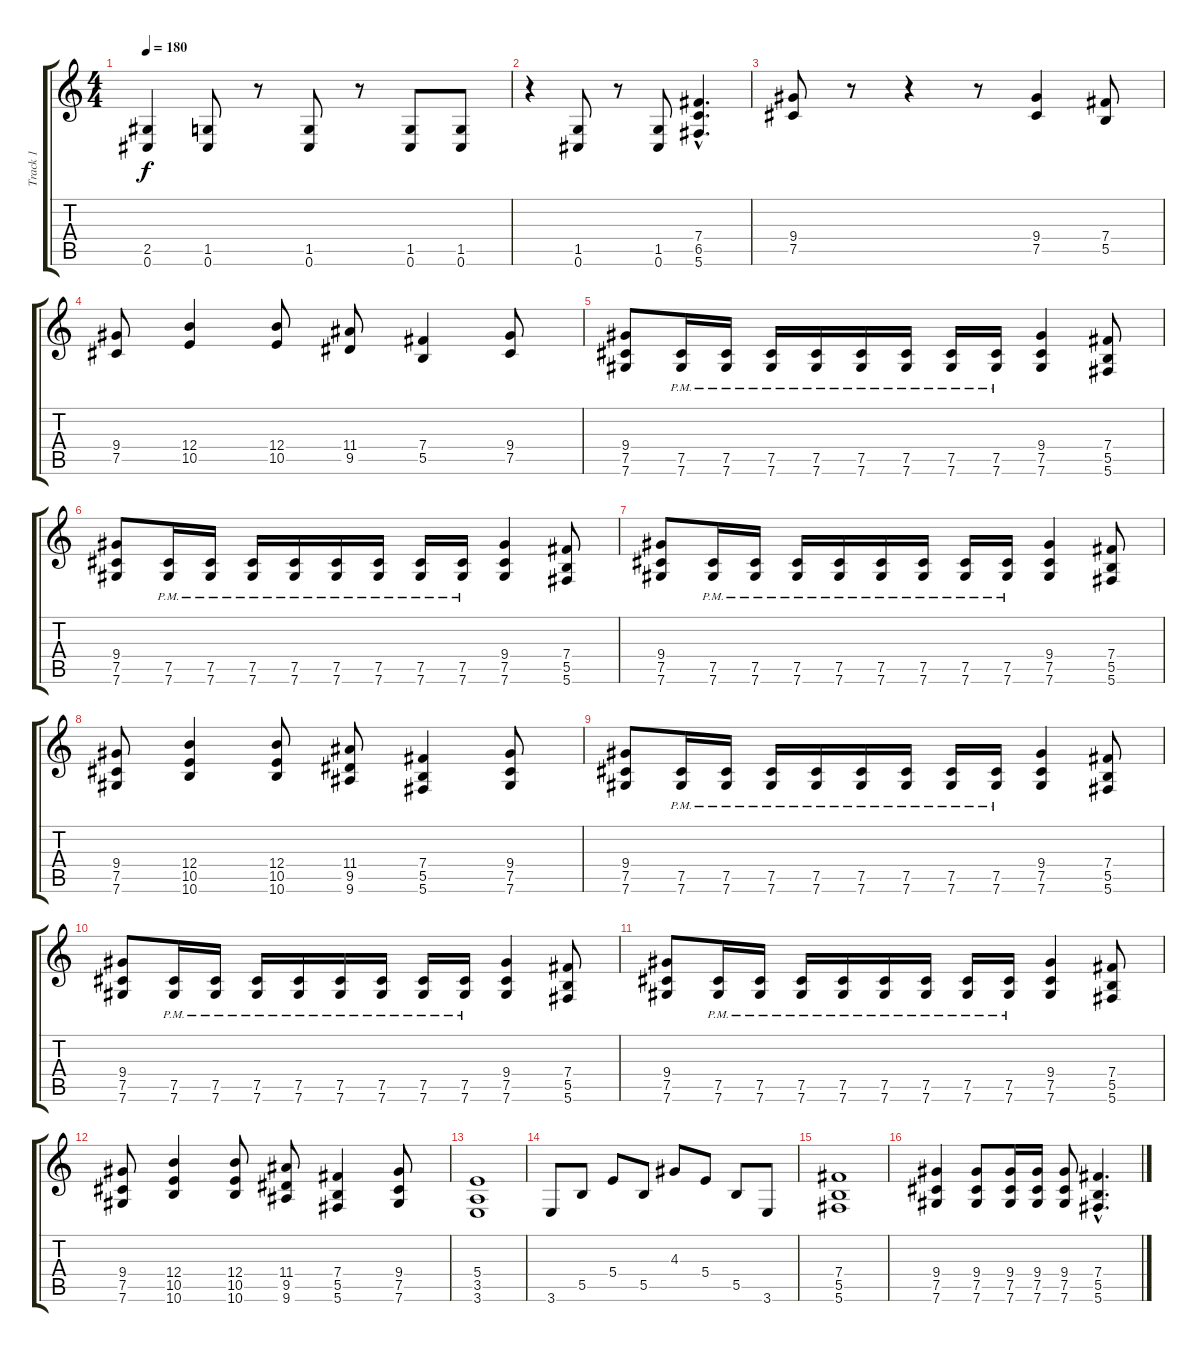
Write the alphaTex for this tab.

\track ("Track 1" "Track 1") {instrument distortionguitar}
\staff {score tabs}
\tuning (Db4 Ab3 E3 B2 Gb2 Db2) {hide}
\ts (4 4)
\tempo 180
\clef g2
\ks c
(2.5 0.6).4{dy f instrument distortionguitar} (1.5 0.6).8 r.8 (1.5 0.6).8 r.8 (1.5 0.6).8 (1.5 0.6).8 |
r.4 (1.5 0.6).8 r.8 (1.5 0.6).8 (7.4{hac} 6.5{hac} 5.6{hac}).4{d} |
(9.4 7.5).8 r.8 r.4 r.8 (9.4 7.5).4 (7.4 5.5).8 |
(9.4 7.5).8 (12.4 10.5).4 (12.4 10.5).8 (11.4 9.5).8 (7.4 5.5).4 (9.4 7.5).8 |
(9.4 7.5 7.6).8 (7.5{pm} 7.6{pm}).16 (7.5{pm} 7.6{pm}).16 (7.5{pm} 7.6{pm}).16 (7.5{pm} 7.6{pm}).16 (7.5{pm} 7.6{pm}).16 (7.5{pm} 7.6{pm}).16 (7.5{pm} 7.6{pm}).16 (7.5{pm} 7.6{pm}).16 (9.4 7.5 7.6).4 (7.4 5.5 5.6).8 |
(9.4 7.5 7.6).8 (7.5{pm} 7.6{pm}).16 (7.5{pm} 7.6{pm}).16 (7.5{pm} 7.6{pm}).16 (7.5{pm} 7.6{pm}).16 (7.5{pm} 7.6{pm}).16 (7.5{pm} 7.6{pm}).16 (7.5{pm} 7.6{pm}).16 (7.5{pm} 7.6{pm}).16 (9.4 7.5 7.6).4 (7.4 5.5 5.6).8 |
(9.4 7.5 7.6).8 (7.5{pm} 7.6{pm}).16 (7.5{pm} 7.6{pm}).16 (7.5{pm} 7.6{pm}).16 (7.5{pm} 7.6{pm}).16 (7.5{pm} 7.6{pm}).16 (7.5{pm} 7.6{pm}).16 (7.5{pm} 7.6{pm}).16 (7.5{pm} 7.6{pm}).16 (9.4 7.5 7.6).4 (7.4 5.5 5.6).8 |
(9.4 7.5 7.6).8 (12.4 10.5 10.6).4 (12.4 10.5 10.6).8 (11.4 9.5 9.6).8 (7.4 5.5 5.6).4 (9.4 7.5 7.6).8 |
(9.4 7.5 7.6).8 (7.5{pm} 7.6{pm}).16 (7.5{pm} 7.6{pm}).16 (7.5{pm} 7.6{pm}).16 (7.5{pm} 7.6{pm}).16 (7.5{pm} 7.6{pm}).16 (7.5{pm} 7.6{pm}).16 (7.5{pm} 7.6{pm}).16 (7.5{pm} 7.6{pm}).16 (9.4 7.5 7.6).4 (7.4 5.5 5.6).8 |
(9.4 7.5 7.6).8 (7.5{pm} 7.6{pm}).16 (7.5{pm} 7.6{pm}).16 (7.5{pm} 7.6{pm}).16 (7.5{pm} 7.6{pm}).16 (7.5{pm} 7.6{pm}).16 (7.5{pm} 7.6{pm}).16 (7.5{pm} 7.6{pm}).16 (7.5{pm} 7.6{pm}).16 (9.4 7.5 7.6).4 (7.4 5.5 5.6).8 |
(9.4 7.5 7.6).8 (7.5{pm} 7.6{pm}).16 (7.5{pm} 7.6{pm}).16 (7.5{pm} 7.6{pm}).16 (7.5{pm} 7.6{pm}).16 (7.5{pm} 7.6{pm}).16 (7.5{pm} 7.6{pm}).16 (7.5{pm} 7.6{pm}).16 (7.5{pm} 7.6{pm}).16 (9.4 7.5 7.6).4 (7.4 5.5 5.6).8 |
(9.4 7.5 7.6).8 (12.4 10.5 10.6).4 (12.4 10.5 10.6).8 (11.4 9.5 9.6).8 (7.4 5.5 5.6).4 (9.4 7.5 7.6).8 |
(5.4 3.5 3.6).1 |
3.6.8 5.5.8 5.4.8 5.5.8 4.3.8 5.4.8 5.5.8 3.6.8 |
(7.4 5.5 5.6).1 |
(9.4 7.5 7.6).4 (9.4 7.5 7.6).8 (9.4 7.5 7.6).16 (9.4 7.5 7.6).16 (9.4 7.5 7.6).8 (7.4{hac} 5.5{hac} 5.6{hac}).4{d}
